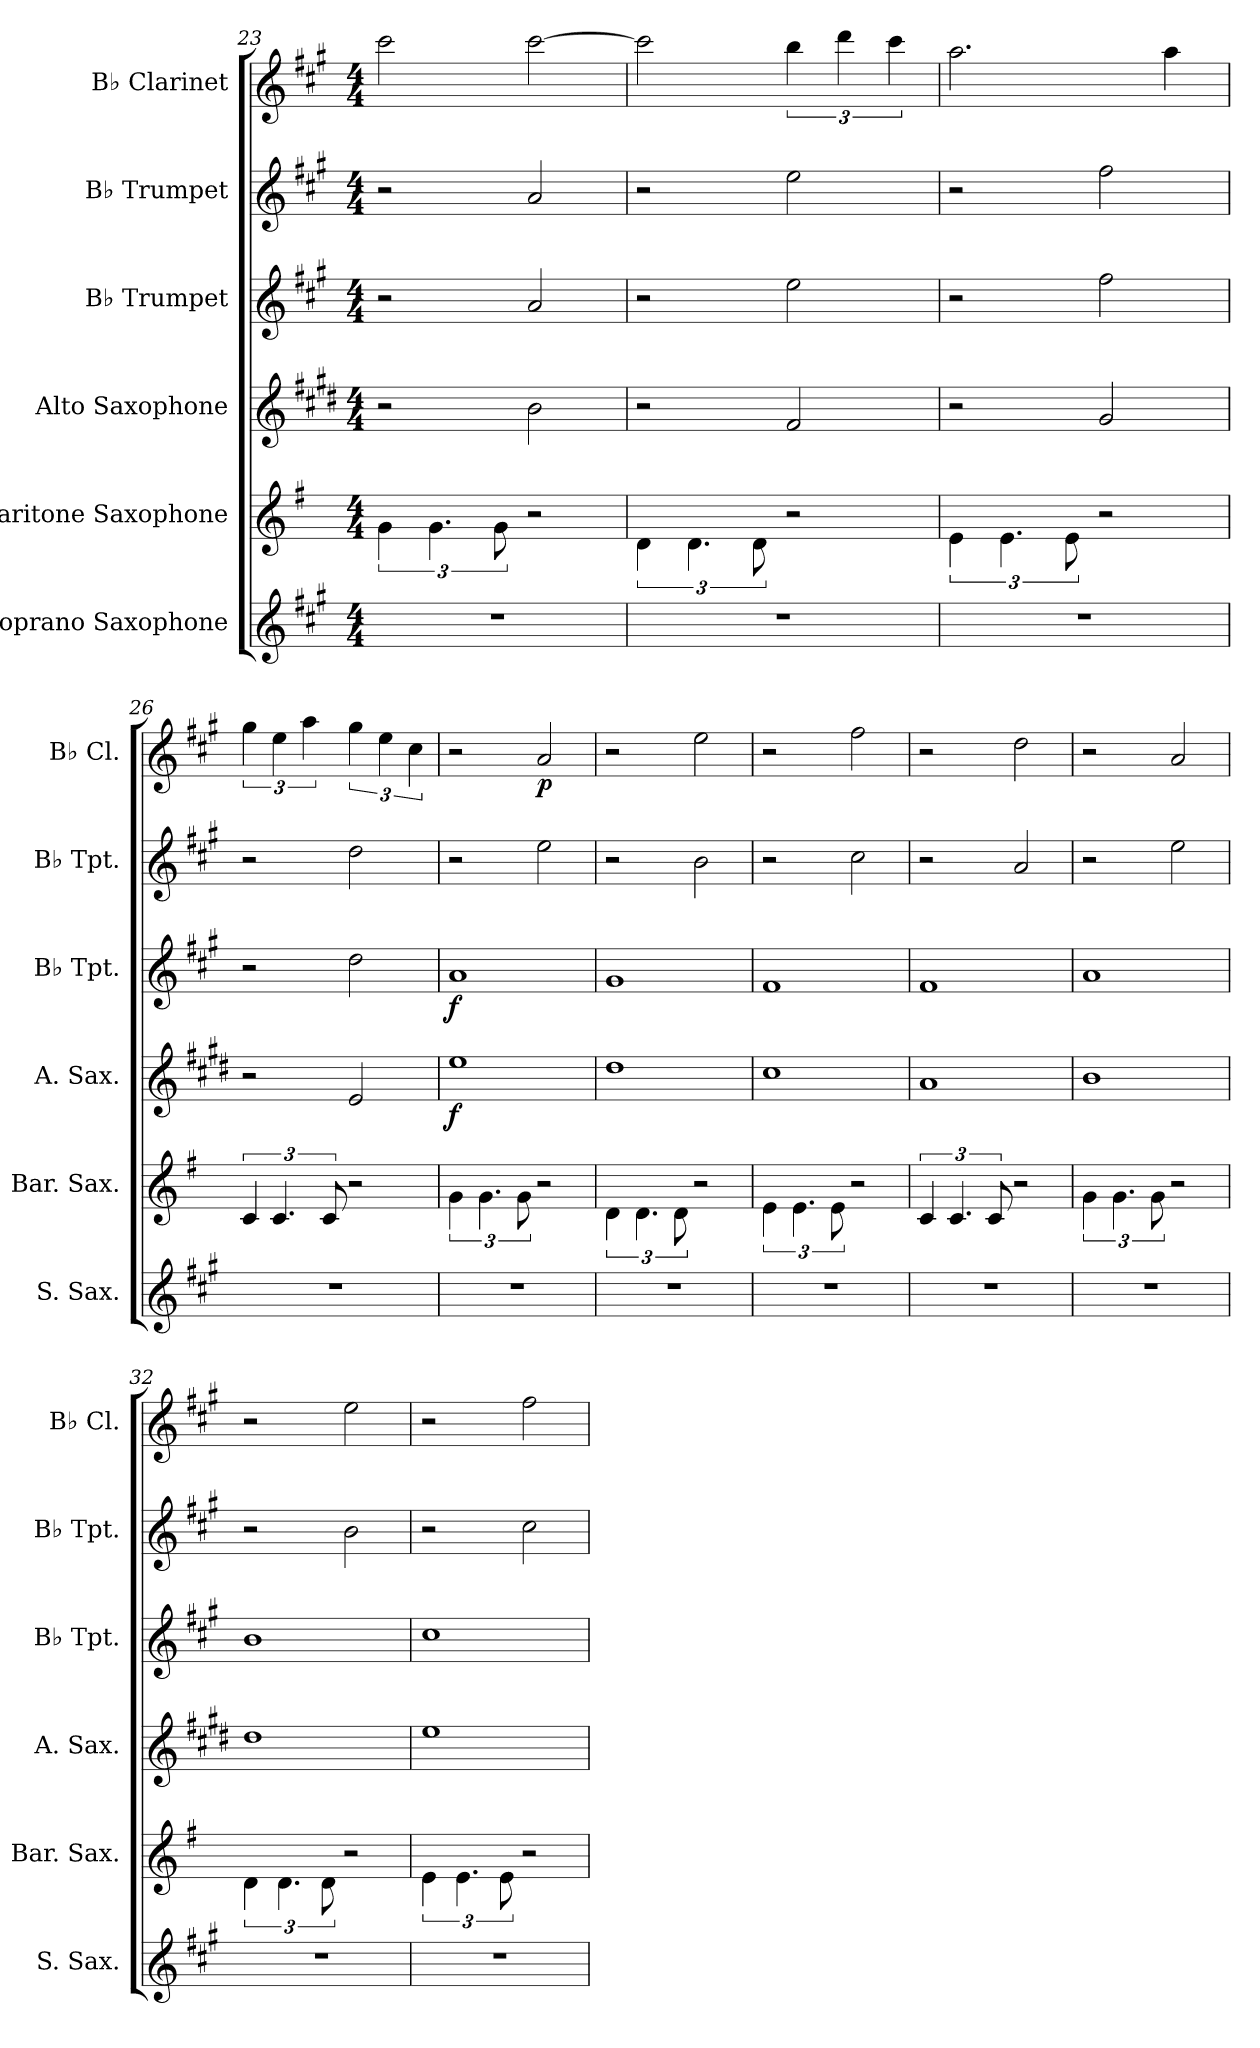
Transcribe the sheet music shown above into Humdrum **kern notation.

**kern	**kern	**kern	**dynam	**kern	**dynam	**kern	**kern	**dynam
*part6	*part5	*part4	*part4	*part3	*part3	*part2	*part1	*part1
*staff6	*staff5	*staff4	*staff4	*staff3	*staff3	*staff2	*staff1	*staff1
*I"Soprano Saxophone	*I"Baritone Saxophone	*I"Alto Saxophone	*	*I"B♭ Trumpet	*	*I"B♭ Trumpet	*I"B♭ Clarinet	*
*I'S. Sax.	*I'Bar. Sax.	*I'A. Sax.	*	*I'B♭ Tpt.	*	*I'B♭ Tpt.	*I'B♭ Cl.	*
*clefG2	*clefG2	*clefG2	*	*clefG2	*	*clefG2	*clefG2	*
*ITrd1c2	*ITrd12c21	*ITrd5c9	*	*ITrd1c2	*	*ITrd1c2	*ITrd1c2	*
*k[f#]	*k[f#]	*k[f#]	*	*k[f#]	*	*k[f#]	*k[f#]	*
*M4/4	*M4/4	*M4/4	*	*M4/4	*	*M4/4	*M4/4	*
=23	=23	=23	=23	=23	=23	=23	=23	=23
1r	6G\	2r	.	2r	.	2r	2bb\	.
.	6.G\	.	.	.	.	.	.	.
.	12G\	.	.	.	.	.	.	.
.	2r	2d\	.	2g/	.	2g/	[2bb\	.
!!LO:PB:g=z
=24	=24	=24	=24	=24	=24	=24	=24	=24
1r	6D\	2r	.	2r	.	2r	2bb\]	.
.	6.D\	.	.	.	.	.	.	.
.	12D\	.	.	.	.	.	.	.
.	2r	2A/	.	2dd\	.	2dd\	6aa\	.
.	.	.	.	.	.	.	6ccc\	.
.	.	.	.	.	.	.	6bb\	.
=25	=25	=25	=25	=25	=25	=25	=25	=25
1r	6E\	2r	.	2r	.	2r	2.gg\	.
.	6.E\	.	.	.	.	.	.	.
.	12E\	.	.	.	.	.	.	.
.	2r	2B/	.	2ee\	.	2ee\	.	.
.	.	.	.	.	.	.	4gg\	.
=26	=26	=26	=26	=26	=26	=26	=26	=26
1r	6C/	2r	.	2r	.	2r	6ff#\	.
.	6.C/	.	.	.	.	.	6dd\	.
.	.	.	.	.	.	.	6gg\	.
.	12C/	.	.	.	.	.	.	.
.	2r	2G/	.	2cc\	.	2cc\	6ff#\	.
.	.	.	.	.	.	.	6dd\	.
.	.	.	.	.	.	.	6b\	.
=27	=27	=27	=27	=27	=27	=27	=27	=27
!	!	!	!LO:DY:b	!	!LO:DY:b	!	!	!
1r	6G\	1g	f	1g	f	2r	2r	.
.	6.G\	.	.	.	.	.	.	.
.	12G\	.	.	.	.	.	.	.
!	!	!	!	!	!	!	!	!LO:DY:b
.	2r	.	.	.	.	2dd\	2g/	p
=28	=28	=28	=28	=28	=28	=28	=28	=28
1r	6D\	1f#	.	1f#	.	2r	2r	.
.	6.D\	.	.	.	.	.	.	.
.	12D\	.	.	.	.	.	.	.
.	2r	.	.	.	.	2a\	2dd\	.
=29	=29	=29	=29	=29	=29	=29	=29	=29
1r	6E\	1e	.	1e	.	2r	2r	.
.	6.E\	.	.	.	.	.	.	.
.	12E\	.	.	.	.	.	.	.
.	2r	.	.	.	.	2b\	2ee\	.
!!LO:LB:g=z
=30	=30	=30	=30	=30	=30	=30	=30	=30
1r	6C/	1c	.	1e	.	2r	2r	.
.	6.C/	.	.	.	.	.	.	.
.	12C/	.	.	.	.	.	.	.
.	2r	.	.	.	.	2g/	2cc\	.
=31	=31	=31	=31	=31	=31	=31	=31	=31
1r	6G\	1d	.	1g	.	2r	2r	.
.	6.G\	.	.	.	.	.	.	.
.	12G\	.	.	.	.	.	.	.
.	2r	.	.	.	.	2dd\	2g/	.
=32	=32	=32	=32	=32	=32	=32	=32	=32
1r	6D\	1f#	.	1a	.	2r	2r	.
.	6.D\	.	.	.	.	.	.	.
.	12D\	.	.	.	.	.	.	.
.	2r	.	.	.	.	2a\	2dd\	.
=33	=33	=33	=33	=33	=33	=33	=33	=33
1r	6E\	1g	.	1b	.	2r	2r	.
.	6.E\	.	.	.	.	.	.	.
.	12E\	.	.	.	.	.	.	.
.	2r	.	.	.	.	2b\	2ee\	.
=	=	=	=	=	=	=	=	=
*-	*-	*-	*-	*-	*-	*-	*-	*-
